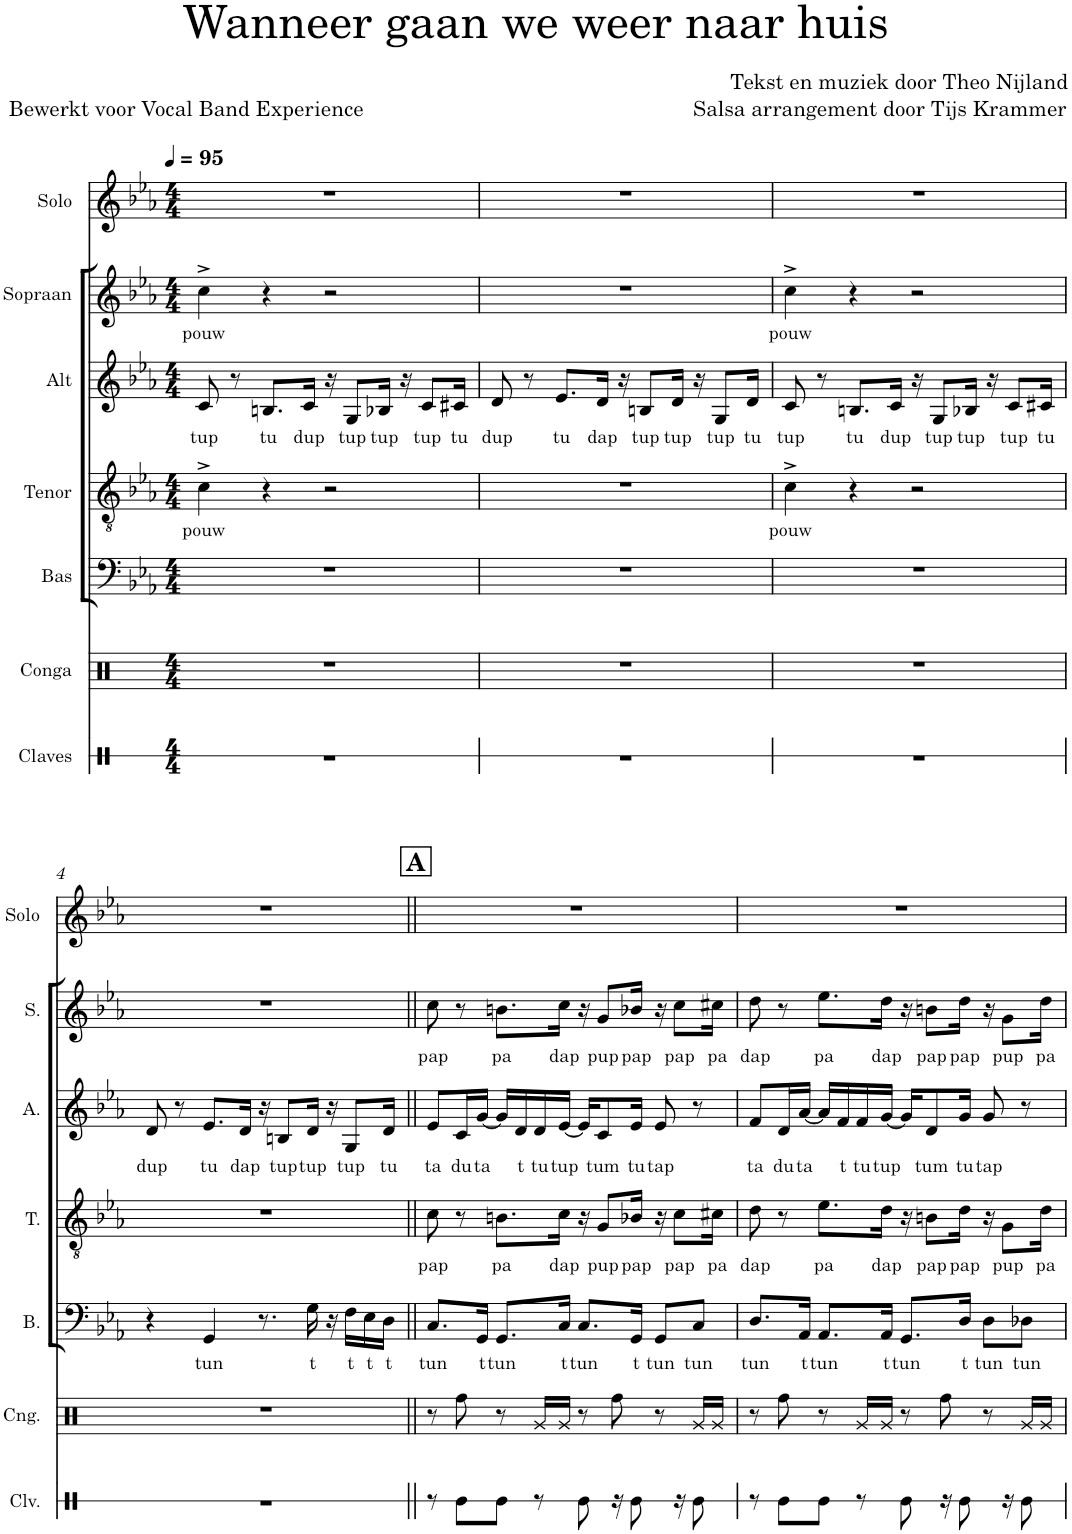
**kern	**kern	**kern	**text	**kern	**text	**kern	**text	**kern	**text	**kern
*part7	*part6	*part5	*part5	*part4	*part4	*part3	*part3	*part2	*part2	*part1
*staff7	*staff6	*staff5	*staff5	*staff4	*staff4	*staff3	*staff3	*staff2	*staff2	*staff1
*I"Claves	*I"Conga	*I"Bas	*	*I"Tenor	*	*I"Alt	*	*I"Sopraan	*	*I"Solo
*I'Clv.	*I'Cng.	*I'B.	*	*I'T.	*	*I'A.	*	*I'S.	*	*I'Solo
*stria1	*	*	*	*	*	*	*	*	*	*
*clefX	*clefX	*clefF4	*	*clefGv2	*	*clefG2	*	*clefG2	*	*clefG2
*k[]	*k[]	*k[b-e-a-]	*	*k[b-e-a-]	*	*k[b-e-a-]	*	*k[b-e-a-]	*	*k[b-e-a-]
*M4/4	*M4/4	*M4/4	*	*M4/4	*	*M4/4	*	*M4/4	*	*M4/4
*MM95	*MM95	*MM95	*	*MM95	*	*MM95	*	*MM95	*	*MM95
=1	=1	=1	=1	=1	=1	=1	=1	=1	=1	=1
!	!	!	!	!	!LO:LY:b	!	!LO:LY:b	!	!LO:LY:b	!
1r	1r	1r	.	4c^\	pouw	8c/	tup	4cc^\	pouw	1r
.	.	.	.	.	.	8r	.	.	.	.
!	!	!	!	!	!	!	!LO:LY:b	!	!	!
.	.	.	.	4r	.	8.Bn/L	tu	4r	.	.
!	!	!	!	!	!	!	!LO:LY:b	!	!	!
.	.	.	.	.	.	16c/Jk	dup	.	.	.
.	.	.	.	2r	.	16r	.	2r	.	.
!	!	!	!	!	!	!	!LO:LY:b	!	!	!
.	.	.	.	.	.	8G/L	tup	.	.	.
!	!	!	!	!	!	!	!LO:LY:b	!	!	!
.	.	.	.	.	.	16B-X/Jk	tup	.	.	.
.	.	.	.	.	.	16r	.	.	.	.
!	!	!	!	!	!	!	!LO:LY:b	!	!	!
.	.	.	.	.	.	8c/L	tup	.	.	.
!	!	!	!	!	!	!	!LO:LY:b	!	!	!
.	.	.	.	.	.	16c#X/Jk	tu	.	.	.
=2	=2	=2	=2	=2	=2	=2	=2	=2	=2	=2
!	!	!	!	!	!	!	!LO:LY:b	!	!	!
1r	1r	1r	.	1r	.	8d/	dup	1r	.	1r
.	.	.	.	.	.	8r	.	.	.	.
!	!	!	!	!	!	!	!LO:LY:b	!	!	!
.	.	.	.	.	.	8.e-/L	tu	.	.	.
!	!	!	!	!	!	!	!LO:LY:b	!	!	!
.	.	.	.	.	.	16d/Jk	dap	.	.	.
.	.	.	.	.	.	16r	.	.	.	.
!	!	!	!	!	!	!	!LO:LY:b	!	!	!
.	.	.	.	.	.	8Bn/L	tup	.	.	.
!	!	!	!	!	!	!	!LO:LY:b	!	!	!
.	.	.	.	.	.	16d/Jk	tup	.	.	.
.	.	.	.	.	.	16r	.	.	.	.
!	!	!	!	!	!	!	!LO:LY:b	!	!	!
.	.	.	.	.	.	8G/L	tup	.	.	.
!	!	!	!	!	!	!	!LO:LY:b	!	!	!
.	.	.	.	.	.	16d/Jk	tu	.	.	.
=3	=3	=3	=3	=3	=3	=3	=3	=3	=3	=3
!	!	!	!	!	!LO:LY:b	!	!LO:LY:b	!	!LO:LY:b	!
1r	1r	1r	.	4c^\	pouw	8c/	tup	4cc^\	pouw	1r
.	.	.	.	.	.	8r	.	.	.	.
!	!	!	!	!	!	!	!LO:LY:b	!	!	!
.	.	.	.	4r	.	8.Bn/L	tu	4r	.	.
!	!	!	!	!	!	!	!LO:LY:b	!	!	!
.	.	.	.	.	.	16c/Jk	dup	.	.	.
.	.	.	.	2r	.	16r	.	2r	.	.
!	!	!	!	!	!	!	!LO:LY:b	!	!	!
.	.	.	.	.	.	8G/L	tup	.	.	.
!	!	!	!	!	!	!	!LO:LY:b	!	!	!
.	.	.	.	.	.	16B-X/Jk	tup	.	.	.
.	.	.	.	.	.	16r	.	.	.	.
!	!	!	!	!	!	!	!LO:LY:b	!	!	!
.	.	.	.	.	.	8c/L	tup	.	.	.
!	!	!	!	!	!	!	!LO:LY:b	!	!	!
.	.	.	.	.	.	16c#X/Jk	tu	.	.	.
!!LO:LB:g=z
=4	=4	=4	=4	=4	=4	=4	=4	=4	=4	=4
!	!	!	!	!	!	!	!LO:LY:b	!	!	!
1r	1r	4r	.	1r	.	8d/	dup	1r	.	1r
.	.	.	.	.	.	8r	.	.	.	.
!	!	!	!LO:LY:b	!	!	!	!LO:LY:b	!	!	!
.	.	4GG/	tun	.	.	8.e-/L	tu	.	.	.
!	!	!	!	!	!	!	!LO:LY:b	!	!	!
.	.	.	.	.	.	16d/Jk	dap	.	.	.
.	.	8.r	.	.	.	16r	.	.	.	.
!	!	!	!	!	!	!	!LO:LY:b	!	!	!
.	.	.	.	.	.	8Bn/L	tup	.	.	.
!	!	!	!LO:LY:b	!	!	!	!LO:LY:b	!	!	!
.	.	16G\	t	.	.	16d/Jk	tup	.	.	.
.	.	16r	.	.	.	16r	.	.	.	.
!	!	!	!LO:LY:b	!	!	!	!LO:LY:b	!	!	!
.	.	16F\LL	t	.	.	8G/L	tup	.	.	.
!	!	!	!LO:LY:b	!	!	!	!	!	!	!
.	.	16E-\	t	.	.	.	.	.	.	.
!	!	!	!LO:LY:b	!	!	!	!LO:LY:b	!	!	!
.	.	16D\JJ	t	.	.	16d/Jk	tu	.	.	.
!!LO:REH:place=s1:a:B:cj:fs=14:t=A
=5||	=5||	=5||	=5||	=5||	=5||	=5||	=5||	=5||	=5||	=5||
!	!	!	!LO:LY:b	!	!LO:LY:b	!	!LO:LY:b	!	!LO:LY:b	!
8r	8r	8.C/L	tun	8c\	pap	8e-/L	ta	8cc\	pap	1r
!	!	!	!	!	!	!	!LO:LY:b	!	!	!
8Re\L	8Rff\	.	.	8r	.	16c/L	du	8r	.	.
!	!	!	!LO:LY:b	!	!	!	!LO:LY:b	!	!	!
.	.	16GG/Jk	t	.	.	[16g/JJ	ta	.	.	.
!	!	!	!LO:LY:b	!	!LO:LY:b	!	!	!	!LO:LY:b	!
8Re\J	8r	8.GG/L	tun	8.Bn\L	pa	16g/LL]	.	8.bn\L	pa	.
!	!	!	!	!	!	!	!LO:LY:b	!	!	!
.	.	.	.	.	.	16d/	t	.	.	.
!	!	!	!	!	!	!	!LO:LY:b	!	!	!
8r	16Rg/LL	.	.	.	.	16d/	tu	.	.	.
!	!	!	!LO:LY:b	!	!LO:LY:b	!	!LO:LY:b	!	!LO:LY:b	!
.	16Rg/JJ	16C/Jk	t	16c\Jk	dap	[16e-/JJ	tup	16cc\Jk	dap	.
!	!	!	!LO:LY:b	!	!	!	!	!	!	!
8Re\	8r	8.C/L	tun	16r	.	16e-/KL]	.	16r	.	.
!	!	!	!	!	!LO:LY:b	!	!LO:LY:b	!	!LO:LY:b	!
.	.	.	.	8G/L	pup	8c/	tum	8g/L	pup	.
16r	8Rff\	.	.	.	.	.	.	.	.	.
!	!	!	!LO:LY:b	!	!LO:LY:b	!	!LO:LY:b	!	!LO:LY:b	!
8Re\	.	16GG/Jk	t	16B-X/Jk	pap	16e-/Jk	tu	16b-X/Jk	pap	.
!	!	!	!LO:LY:b	!	!	!	!LO:LY:b	!	!	!
.	8r	8GG/L	tun	16r	.	8e-/	tap	16r	.	.
!	!	!	!	!	!LO:LY:b	!	!	!	!LO:LY:b	!
16r	.	.	.	8c\L	pap	.	.	8cc\L	pap	.
!	!	!	!LO:LY:b	!	!	!	!	!	!	!
8Re\	16Rg/LL	8C/J	tun	.	.	8r	.	.	.	.
!	!	!	!	!	!LO:LY:b	!	!	!	!LO:LY:b	!
.	16Rg/JJ	.	.	16c#X\Jk	pa	.	.	16cc#X\Jk	pa	.
=6	=6	=6	=6	=6	=6	=6	=6	=6	=6	=6
!	!	!	!LO:LY:b	!	!LO:LY:b	!	!LO:LY:b	!	!LO:LY:b	!
8r	8r	8.D/L	tun	8d\	dap	8f/L	ta	8dd\	dap	1r
!	!	!	!	!	!	!	!LO:LY:b	!	!	!
8Re\L	8Rff\	.	.	8r	.	16d/L	du	8r	.	.
!	!	!	!LO:LY:b	!	!	!	!LO:LY:b	!	!	!
.	.	16AA-/Jk	t	.	.	[16a-/JJ	ta	.	.	.
!	!	!	!LO:LY:b	!	!LO:LY:b	!	!	!	!LO:LY:b	!
8Re\J	8r	8.AA-/L	tun	8.e-\L	pa	16a-/LL]	.	8.ee-\L	pa	.
!	!	!	!	!	!	!	!LO:LY:b	!	!	!
.	.	.	.	.	.	16f/	t	.	.	.
!	!	!	!	!	!	!	!LO:LY:b	!	!	!
8r	16Rg/LL	.	.	.	.	16f/	tu	.	.	.
!	!	!	!LO:LY:b	!	!LO:LY:b	!	!LO:LY:b	!	!LO:LY:b	!
.	16Rg/JJ	16AA-/Jk	t	16d\Jk	dap	[16g/JJ	tup	16dd\Jk	dap	.
!	!	!	!LO:LY:b	!	!	!	!	!	!	!
8Re\	8r	8.GG/L	tun	16r	.	16g/KL]	.	16r	.	.
!	!	!	!	!	!LO:LY:b	!	!LO:LY:b	!	!LO:LY:b	!
.	.	.	.	8Bn\L	pap	8d/	tum	8bn\L	pap	.
16r	8Rff\	.	.	.	.	.	.	.	.	.
!	!	!	!LO:LY:b	!	!LO:LY:b	!	!LO:LY:b	!	!LO:LY:b	!
8Re\	.	16D/Jk	t	16d\Jk	pap	16g/Jk	tu	16dd\Jk	pap	.
!	!	!	!LO:LY:b	!	!	!	!LO:LY:b	!	!	!
.	8r	8D\L	tun	16r	.	8g/	tap	16r	.	.
!	!	!	!	!	!LO:LY:b	!	!	!	!LO:LY:b	!
16r	.	.	.	8G\L	pup	.	.	8g\L	pup	.
!	!	!	!LO:LY:b	!	!	!	!	!	!	!
8Re\	16Rg/LL	8D-X\J	tun	.	.	8r	.	.	.	.
!	!	!	!	!	!LO:LY:b	!	!	!	!LO:LY:b	!
.	16Rg/JJ	.	.	16d\Jk	pa	.	.	16dd\Jk	pa	.
=	=	=	=	=	=	=	=	=	=	=
*-	*-	*-	*-	*-	*-	*-	*-	*-	*-	*-
